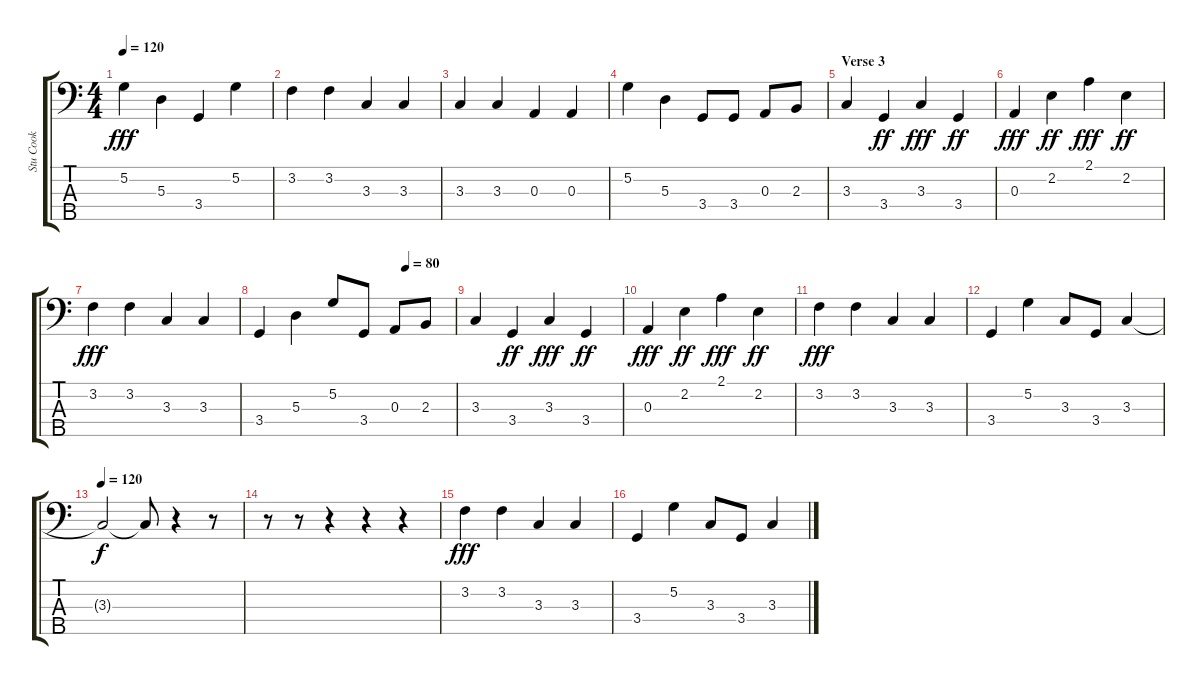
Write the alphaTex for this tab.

\track ("Stu Cook" "Stu Cook") {instrument electricbassfinger}
\staff {score tabs}
\tuning (G2 D2 A1 E1 B0) {hide}
\ts (4 4)
\tempo 120
\clef f4
\ks c
5.2.4{dy fff} 5.3.4 3.4.4 5.2.4 |
3.2.4 3.2.4 3.3.4 3.3.4 |
3.3.4 3.3.4 0.3.4 0.3.4 |
5.2.4 5.3.4 3.4.8 3.4.8 0.3.8 2.3.8 |
\section ("" "Verse 3")
3.3.4 3.4.4{dy ff} 3.3.4{dy fff} 3.4.4{dy ff} |
0.3.4{dy fff} 2.2.4{dy ff} 2.1.4{dy fff} 2.2.4{dy ff} |
3.2.4{dy fff} 3.2.4 3.3.4 3.3.4 |
\tempo (80 0.75)
3.4.4 5.3.4 5.2.8 3.4.8 0.3.8 2.3.8 |
3.3.4 3.4.4{dy ff} 3.3.4{dy fff} 3.4.4{dy ff} |
0.3.4{dy fff} 2.2.4{dy ff} 2.1.4{dy fff} 2.2.4{dy ff} |
3.2.4{dy fff} 3.2.4 3.3.4 3.3.4 |
3.4.4 5.2.4 3.3.8 3.4.8 3.3.4 |
\tempo 120
3.3{t}.2{dy f} 3.3{t}.8 r.4 r.8 |
r.8 r.8 r.4 r.4 r.4 |
3.2.4{dy fff} 3.2.4 3.3.4 3.3.4 |
3.4.4 5.2.4 3.3.8 3.4.8 3.3.4
